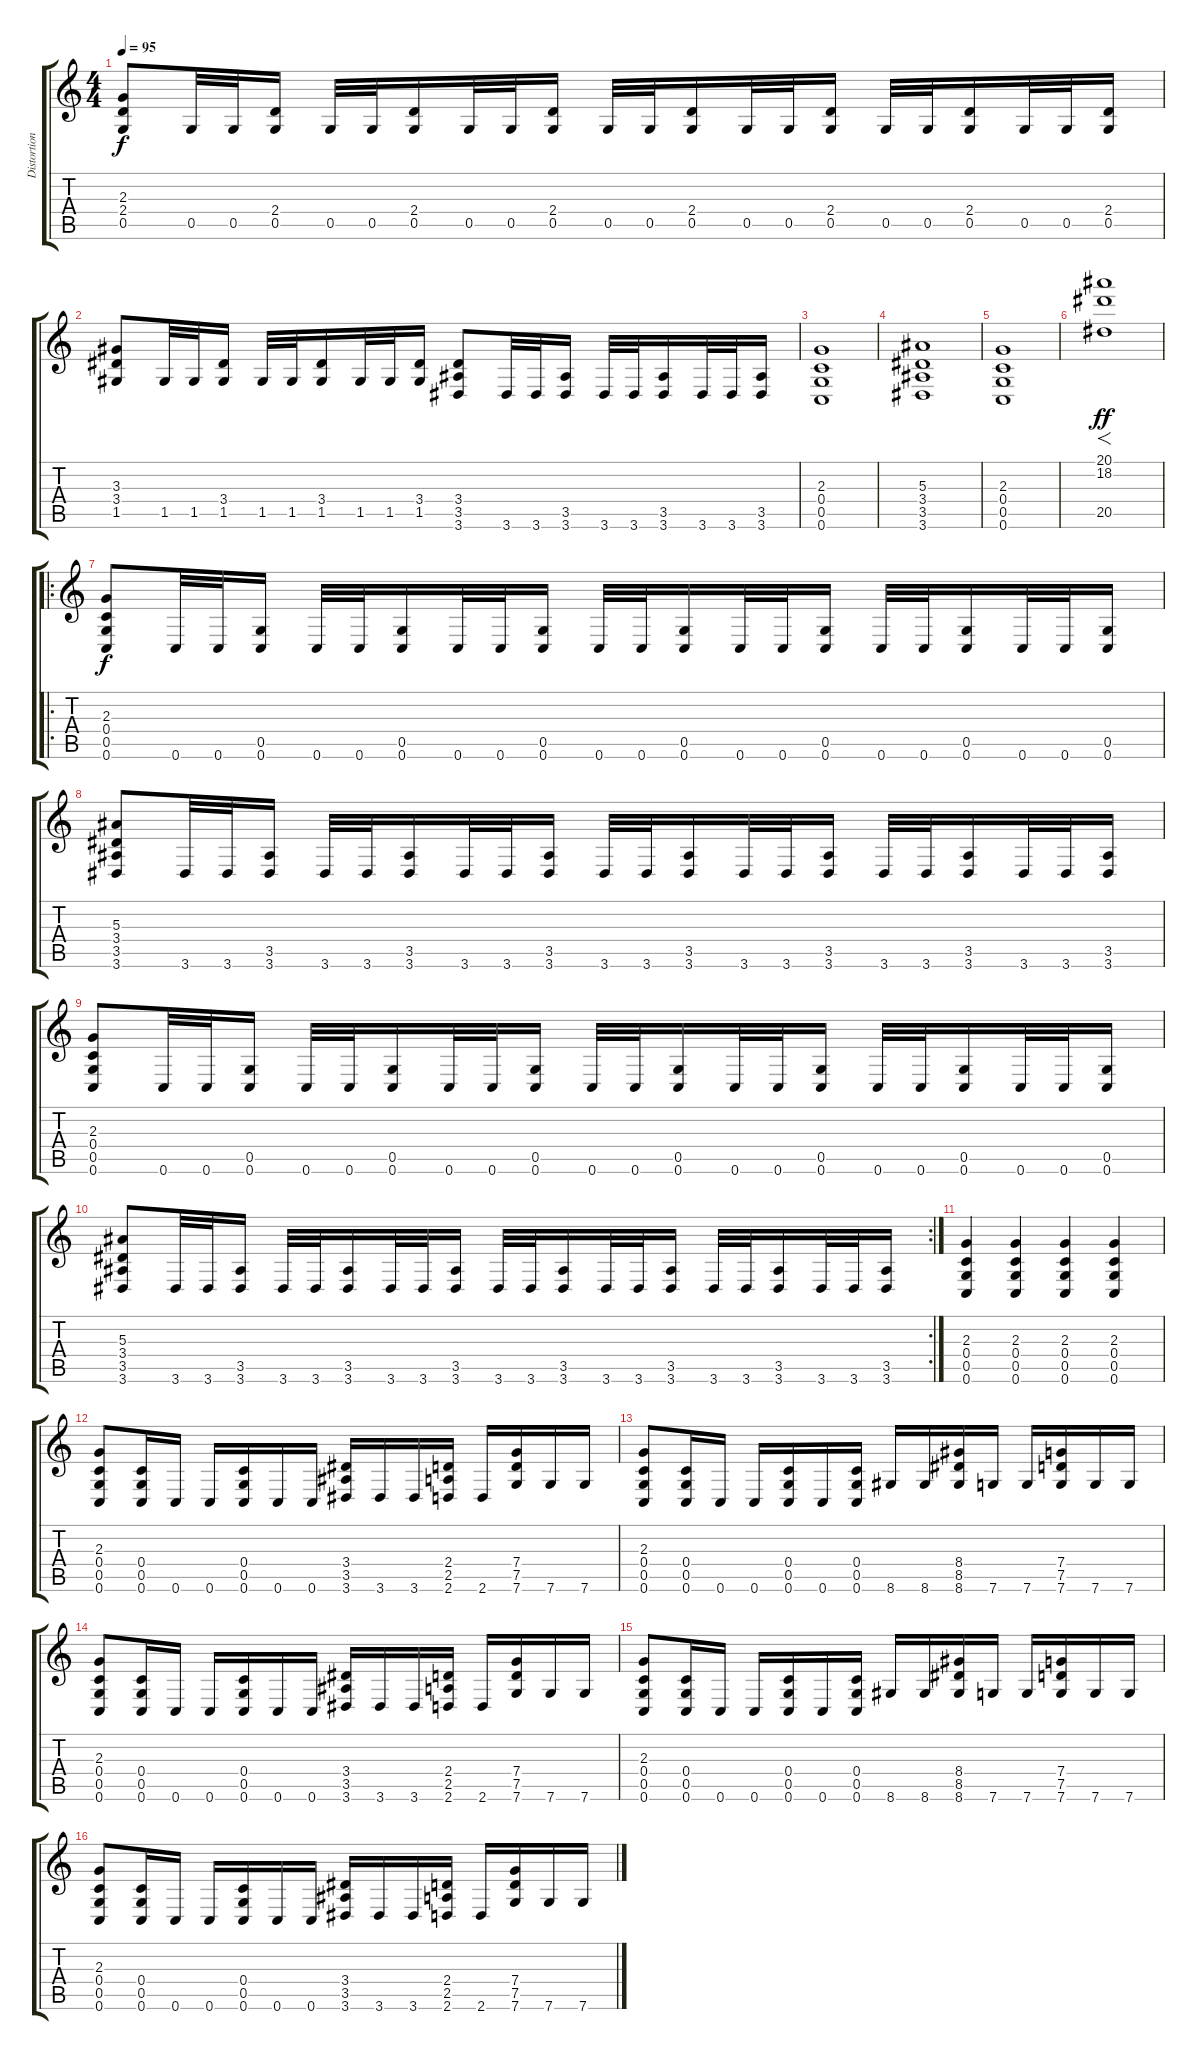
\track ("Distortion Guitar 2" "Distortion") {instrument distortionguitar}
\staff {score tabs}
\tuning (D4 A3 F3 C3 G2 C2) {hide}
\ts (4 4)
\tempo 95
\clef g2
\ks c
(2.3 2.4 0.5).8{dy f} 0.5.32 0.5.32 (2.4 0.5).16 0.5.32 0.5.32 (2.4 0.5).16 0.5.32 0.5.32 (2.4 0.5).16 0.5.32 0.5.32 (2.4 0.5).16 0.5.32 0.5.32 (2.4 0.5).16 0.5.32 0.5.32 (2.4 0.5).16 0.5.32 0.5.32 (2.4 0.5).16 |
(3.3 3.4 1.5).8 1.5.32 1.5.32 (3.4 1.5).16 1.5.32 1.5.32 (3.4 1.5).16 1.5.32 1.5.32 (3.4 1.5).16 (3.4 3.5 3.6).8 3.6.32 3.6.32 (3.5 3.6).16 3.6.32 3.6.32 (3.5 3.6).16 3.6.32 3.6.32 (3.5 3.6).16 |
(2.3 0.4 0.5 0.6).1 |
(5.3 3.4 3.5 3.6).1 |
(2.3 0.4 0.5 0.6).1 |
(20.1 18.2 20.5).1{f dy ff} |
\ro
(2.3 0.4 0.5 0.6).8{dy f} 0.6.32 0.6.32 (0.5 0.6).16 0.6.32 0.6.32 (0.5 0.6).16 0.6.32 0.6.32 (0.5 0.6).16 0.6.32 0.6.32 (0.5 0.6).16 0.6.32 0.6.32 (0.5 0.6).16 0.6.32 0.6.32 (0.5 0.6).16 0.6.32 0.6.32 (0.5 0.6).16 |
(5.3 3.4 3.5 3.6).8 3.6.32 3.6.32 (3.5 3.6).16 3.6.32 3.6.32 (3.5 3.6).16 3.6.32 3.6.32 (3.5 3.6).16 3.6.32 3.6.32 (3.5 3.6).16 3.6.32 3.6.32 (3.5 3.6).16 3.6.32 3.6.32 (3.5 3.6).16 3.6.32 3.6.32 (3.5 3.6).16 |
(2.3 0.4 0.5 0.6).8 0.6.32 0.6.32 (0.5 0.6).16 0.6.32 0.6.32 (0.5 0.6).16 0.6.32 0.6.32 (0.5 0.6).16 0.6.32 0.6.32 (0.5 0.6).16 0.6.32 0.6.32 (0.5 0.6).16 0.6.32 0.6.32 (0.5 0.6).16 0.6.32 0.6.32 (0.5 0.6).16 |
\rc 2
(5.3 3.4 3.5 3.6).8 3.6.32 3.6.32 (3.5 3.6).16 3.6.32 3.6.32 (3.5 3.6).16 3.6.32 3.6.32 (3.5 3.6).16 3.6.32 3.6.32 (3.5 3.6).16 3.6.32 3.6.32 (3.5 3.6).16 3.6.32 3.6.32 (3.5 3.6).16 3.6.32 3.6.32 (3.5 3.6).16 |
(2.3 0.4 0.5 0.6).4 (2.3 0.4 0.5 0.6).4 (2.3 0.4 0.5 0.6).4 (2.3 0.4 0.5 0.6).4 |
(2.3 0.4 0.5 0.6).8 (0.4 0.5 0.6).16 0.6.16 0.6.16 (0.4 0.5 0.6).16 0.6.16 0.6.16 (3.4 3.5 3.6).16 3.6.16 3.6.16 (2.4 2.5 2.6).16 2.6.16 (7.4 7.5 7.6).16 7.6.16 7.6.16 |
(2.3 0.4 0.5 0.6).8 (0.4 0.5 0.6).16 0.6.16 0.6.16 (0.4 0.5 0.6).16 0.6.16 (0.4 0.5 0.6).16 8.6.16 8.6.16 (8.4 8.5 8.6).16 7.6.16 7.6.16 (7.4 7.5 7.6).16 7.6.16 7.6.16 |
(2.3 0.4 0.5 0.6).8 (0.4 0.5 0.6).16 0.6.16 0.6.16 (0.4 0.5 0.6).16 0.6.16 0.6.16 (3.4 3.5 3.6).16 3.6.16 3.6.16 (2.4 2.5 2.6).16 2.6.16 (7.4 7.5 7.6).16 7.6.16 7.6.16 |
(2.3 0.4 0.5 0.6).8 (0.4 0.5 0.6).16 0.6.16 0.6.16 (0.4 0.5 0.6).16 0.6.16 (0.4 0.5 0.6).16 8.6.16 8.6.16 (8.4 8.5 8.6).16 7.6.16 7.6.16 (7.4 7.5 7.6).16 7.6.16 7.6.16 |
(2.3 0.4 0.5 0.6).8{volume 14} (0.4 0.5 0.6).16 0.6.16 0.6.16 (0.4 0.5 0.6).16 0.6.16{volume 12} 0.6.16 (3.4 3.5 3.6).16 3.6.16 3.6.16 (2.4 2.5 2.6).16{volume 10} 2.6.16 (7.4 7.5 7.6).16 7.6.16 7.6.16
